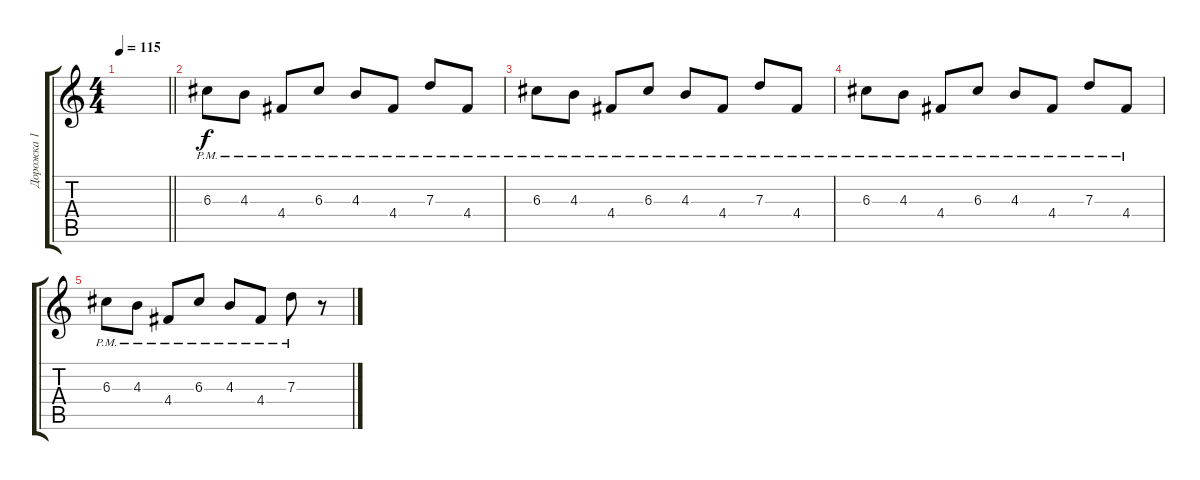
\track ("Дорожка 1" "Дорожка 1") {instrument distortionguitar}
\staff {score tabs}
\tuning (E4 B3 G3 D3 A2 E2) {hide}
\ts (4 4)
\tempo 115
\clef g2
\barLineRight lightlight
\ks c
|
6.3{pm}.8 4.3{pm}.8 4.4{pm}.8 6.3{pm}.8 4.3{pm}.8 4.4{pm}.8 7.3{pm}.8 4.4{pm}.8 |
6.3{pm}.8 4.3{pm}.8 4.4{pm}.8 6.3{pm}.8 4.3{pm}.8 4.4{pm}.8 7.3{pm}.8 4.4{pm}.8 |
6.3{pm}.8 4.3{pm}.8 4.4{pm}.8 6.3{pm}.8 4.3{pm}.8 4.4{pm}.8 7.3{pm}.8 4.4{pm}.8 |
6.3{pm}.8 4.3{pm}.8 4.4{pm}.8 6.3{pm}.8 4.3{pm}.8 4.4{pm}.8 7.3{pm}.8 r.8
